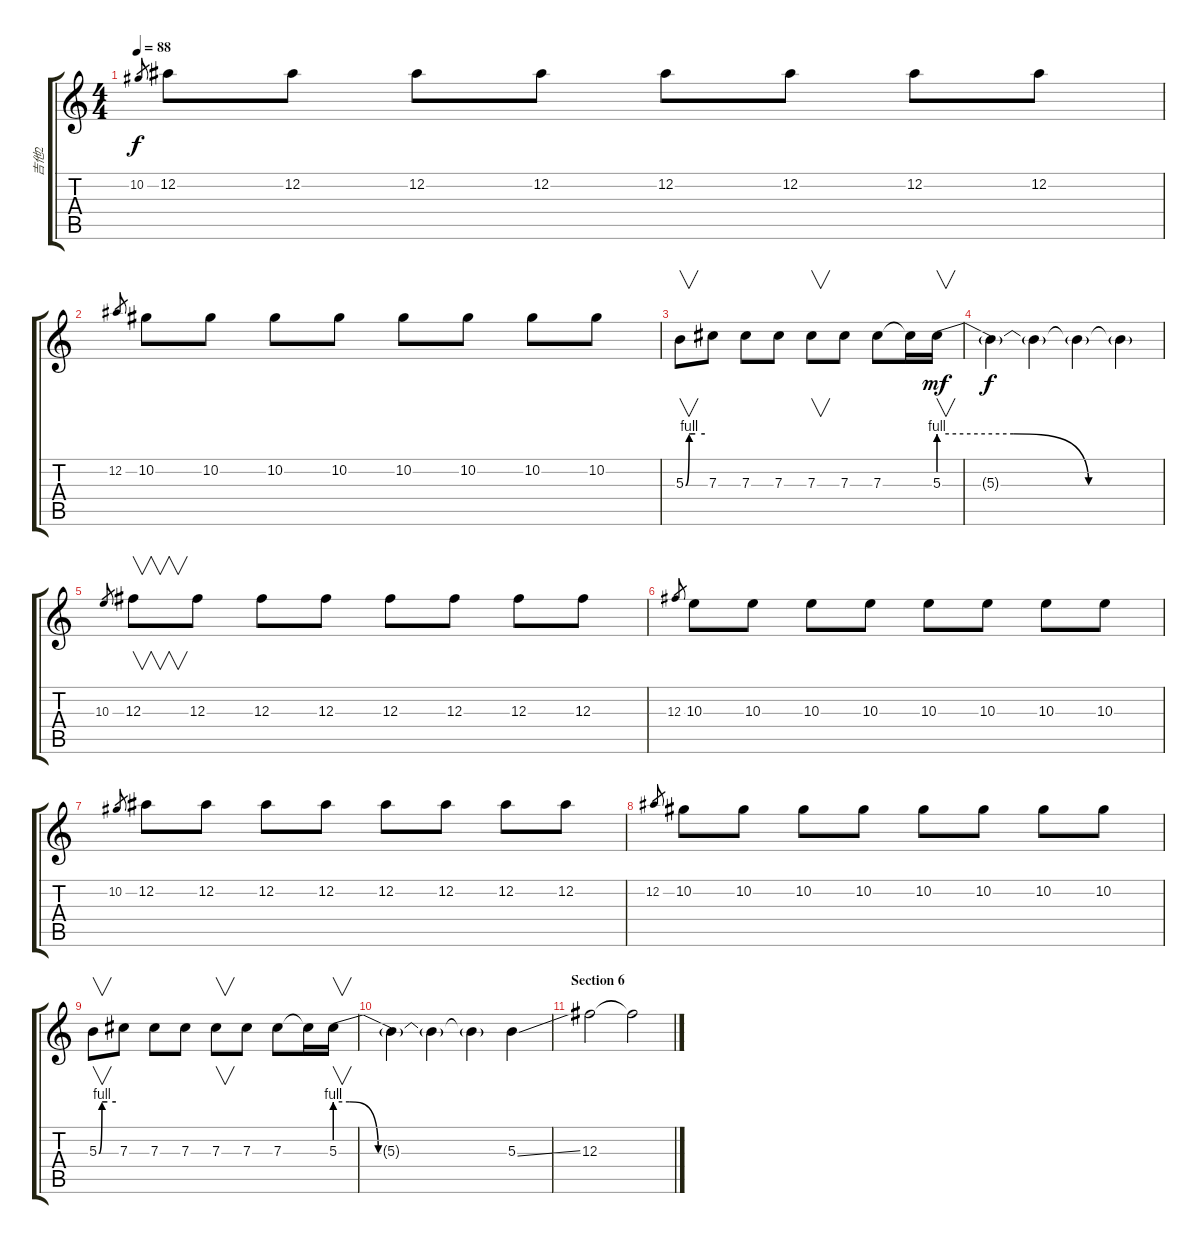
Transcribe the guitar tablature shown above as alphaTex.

\track ("吉他2" "吉他2") {instrument electricguitarclean}
\staff {score tabs}
\tuning (Eb4 Bb3 Gb3 Db3 Ab2 Eb2) {hide}
\ts (4 4)
\tempo 88
\clef g2
\ks c
10.2.8{gr dy f} 12.2.8 12.2.8 12.2.8 12.2.8 12.2.8 12.2.8 12.2.8 12.2.8 |
12.2.8{gr} 10.2.8 10.2.8 10.2.8 10.2.8 10.2.8 10.2.8 10.2.8 10.2.8 |
5.3{be (custom 0 0 11 4 14 4 30 4 60 4)}.8{v balance 10 instrument distortionguitar} 7.3.8 7.3.8 7.3.8 7.3.8{v} 7.3.8 7.3.8 7.3{t}.16 5.3{be (custom 0 4 20 4 40 0 60 0)}.16{v dy mf} |
5.3{t}.4{dy f} 5.3{t}.4 5.3{t}.4 5.3{t}.4 |
10.3.8{gr} 12.3.8{v instrument distortionguitar} 12.3.8 12.3.8 12.3.8 12.3.8 12.3.8 12.3.8 12.3.8 |
12.3.8{gr} 10.3.8 10.3.8 10.3.8 10.3.8 10.3.8 10.3.8 10.3.8 10.3.8 |
10.2.8{gr} 12.2.8 12.2.8 12.2.8 12.2.8 12.2.8 12.2.8 12.2.8 12.2.8 |
12.2.8{gr} 10.2.8 10.2.8 10.2.8 10.2.8 10.2.8 10.2.8 10.2.8 10.2.8 |
5.3{be (custom 0 0 11 4 14 4 30 4 60 4)}.8{v balance 10 instrument distortionguitar} 7.3.8 7.3.8 7.3.8 7.3.8{v} 7.3.8 7.3.8 7.3{t}.16 5.3{be (custom 0 4 5 4 15 0 26 0 60 0)}.16{v} |
5.3{t}.4 5.3{t}.4 5.3{t}.4 5.3{ss}.4 |
\section ("" "Section 6")
12.3.2 12.3{t}.2
